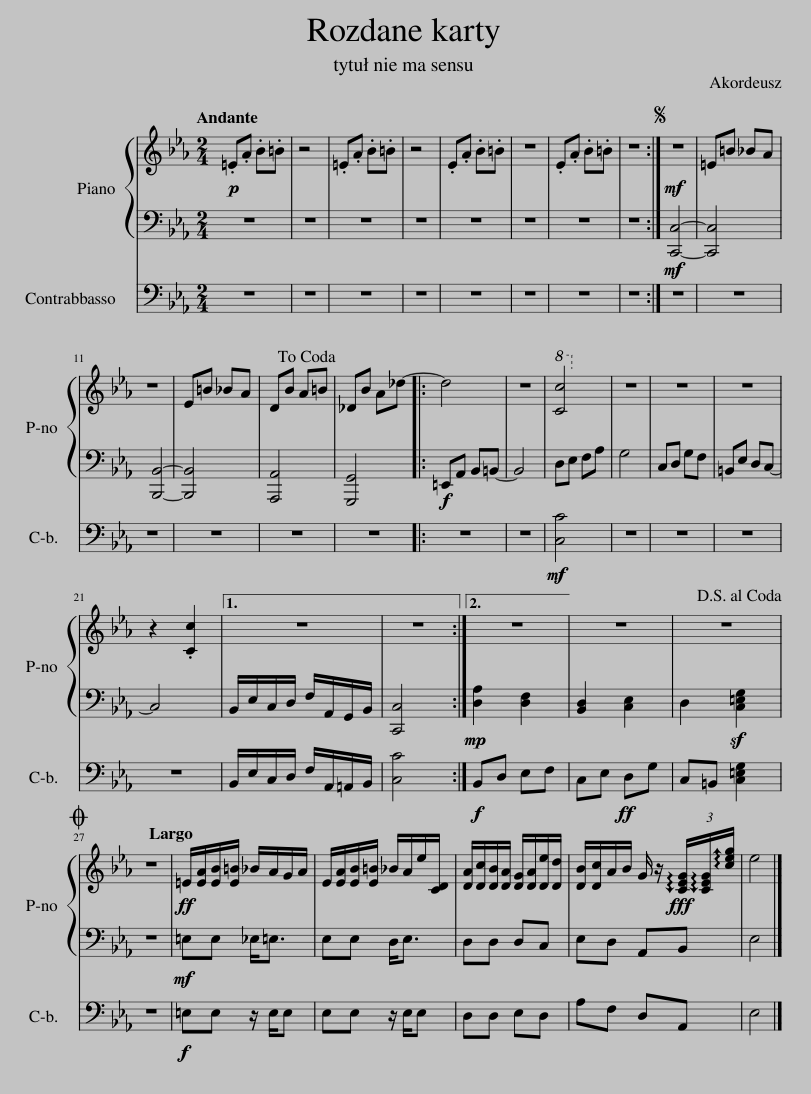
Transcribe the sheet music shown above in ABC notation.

X:1
%%score { 1 | 2 } 3
L:1/8
Q:1/4=92
M:2/4
I:linebreak $
K:Eb
V:1 treble
V:2 bass
V:3 bass transpose=-12
V:1
!p! .=E.A .B.=B | z4 | .=E.A .B.=B | z4 | .E.A .B.=B | %5
 z4 | .E.A .B.=B | z4 :|S!mf! z4 | =E=B _BA |$ %10
 z4 | E=B _BA | DB A=B!dacoda! | _DB A_d- |: d4 | %15
 z4 |!8va(! [cc']4!8va)! | z4 | z4 | z4 |$ %20
 z2 .[Cc]2 |1 z4 || z4 :|2 z4 || z4 | %25
 z4!D.S.! |$O[Q:1/4=50] z4 |!ff! =E/[EA]/[EB]/[E=B]/ _B/A/G/A/ | E/[EA]/[EB]/[E=B]/ _B/A/e/[CD]/ | [DA]/[Dc]/[DB]/[DA]/ [DG]/[DA]/[De]/[Dd]/ | %30
 [DB]/[Dc]/A/B/ G/ z/!fff! (3!arpeggio![CEG]/!arpeggio![CEG]/!arpeggio![ceg]/ | e4 |] %32
V:2
 z4 | z4 | z4 | z4 | z4 | %5
 z4 | z4 | z4 :|!mf! [C,,C,]4- | [C,,C,]4 |$ %10
 [B,,,B,,]4- | [B,,,B,,]4 | [A,,,A,,]4 | [G,,,G,,]4 |:!f! =E,,A,, B,,=B,,- | %15
 B,,4 | D,E, F,A, | G,4 | C,D, G,F, | =B,,E, D,C,- |$ %20
 C,4 |1 B,,/E,/C,/D,/ F,/A,,/G,,/B,,/ || [C,,C,]4 :|2!mp! [D,A,]2 [D,F,]2 || [B,,D,]2 [C,E,]2 | %25
 D,2 [C,=E,G,]2 |$ z4 |!mf! =E,E, _E,<=E, | E,E, D,<E, | D,D, D,C, | %30
 E,D, A,,B,, | E,4 |] %32
V:3
 z4 | z4 | z4 | z4 | z4 | %5
 z4 | z4 | z4 :| z4 | z4 |$ %10
 z4 | z4 | z4 | z4 |: z4 | %15
 z4 |!mf! [C,C]4 | z4 | z4 | z4 |$ %20
 z4 |1 B,,/E,/C,/D,/ F,/A,,/=A,,/B,,/ || [C,C]4 :|2!f! B,,D, E,F, || C,E,!ff! D,G, | %25
 C,=B,, [C,=E,G,]2 |$ z4 |!f! =E,E, z/ E,/E, | E,E, z/ E,/E, | D,D, E,D, | %30
 A,F, D,A,, | E,4 |] %32
